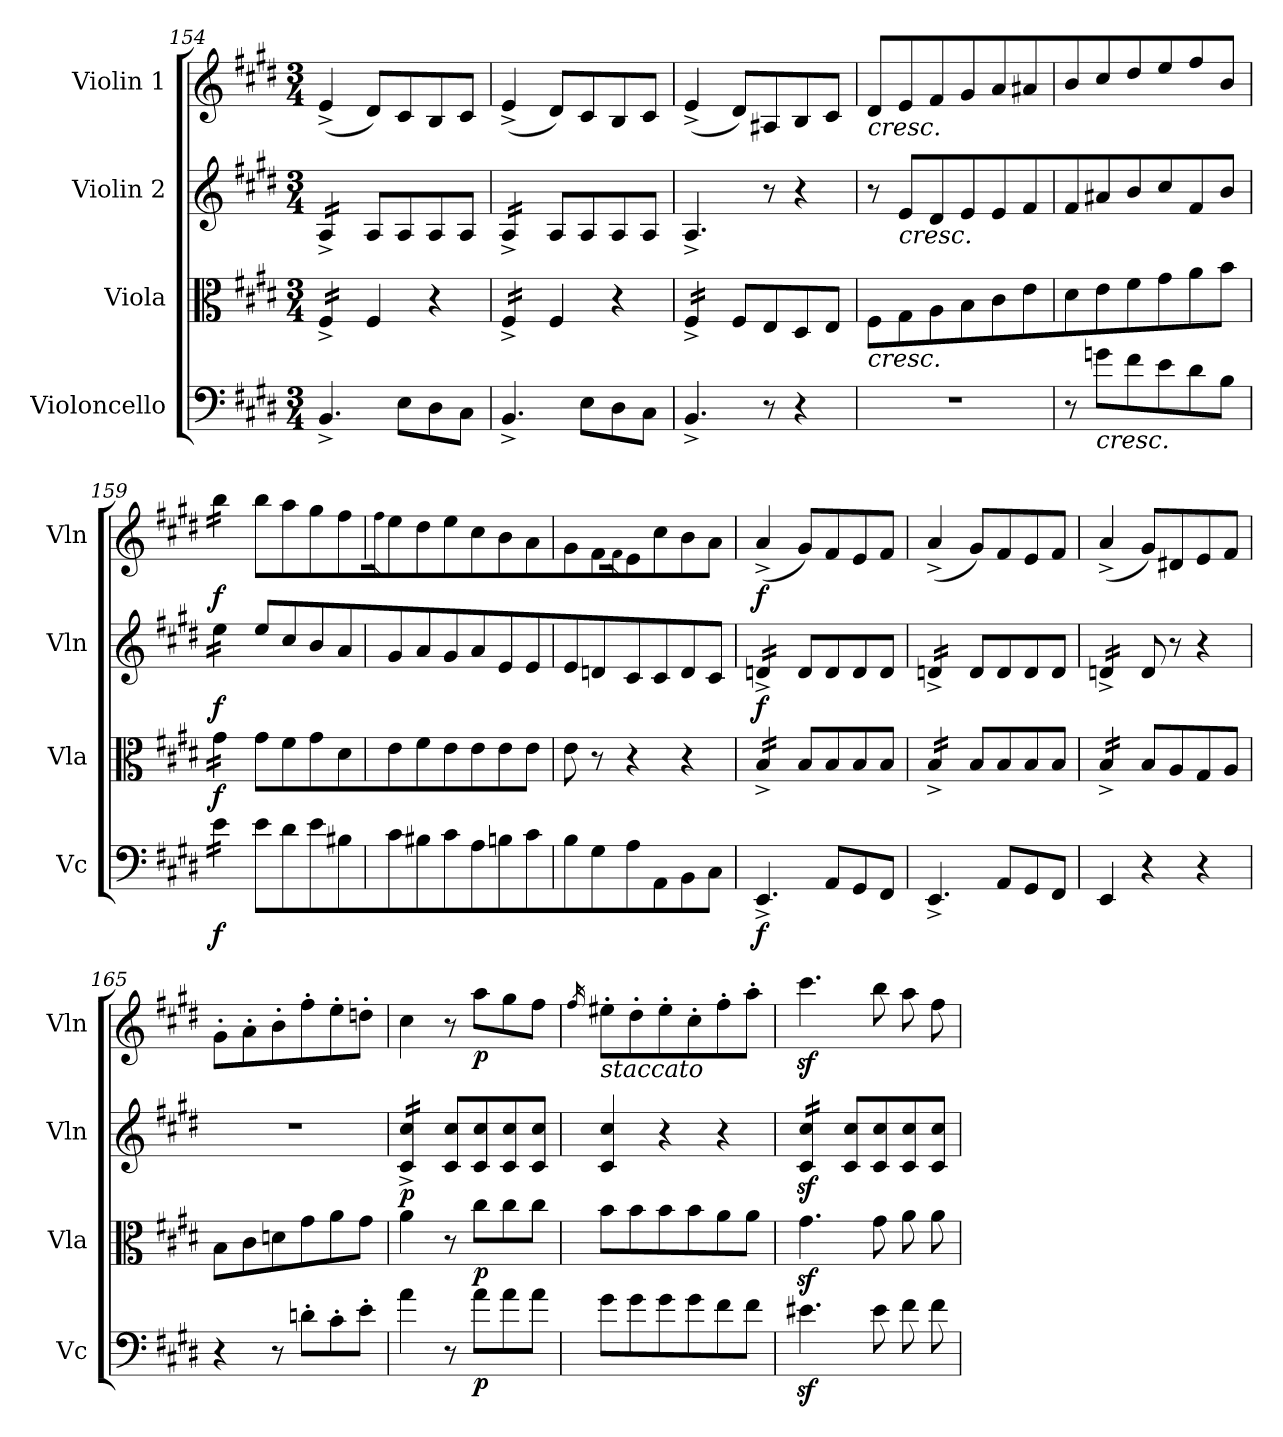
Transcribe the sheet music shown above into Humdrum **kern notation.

**kern	**dynam	**kern	**dynam	**kern	**dynam	**kern	**dynam
*part4	*part4	*part3	*part3	*part2	*part2	*part1	*part1
*staff4	*staff4	*staff3	*staff3	*staff2	*staff2	*staff1	*staff1
*I"Violoncello	*	*I"Viola	*	*I"Violin 2	*	*I"Violin 1	*
*I'Vc	*	*I'Vla	*	*I'Vln	*	*I'Vln	*
*clefF4	*	*clefC3	*	*clefG2	*	*clefG2	*
*k[f#c#g#d#]	*	*k[f#c#g#d#]	*	*k[f#c#g#d#]	*	*k[f#c#g#d#]	*
*M3/4	*	*M3/4	*	*M3/4	*	*M3/4	*
=154	=154	=154	=154	=154	=154	=154	=154
*	*	*tremolo	*	*	*	*	*
*	*	*	*	*tremolo	*	*	*
4.BB^/	.	16F#^/LL	.	16A^/LL	.	(4e^/	.
.	.	16F#^/	.	16A^/	.	.	.
.	.	16F#^/	.	16A^/	.	.	.
.	.	16F#^/JJ	.	16A^/JJ	.	.	.
*	*	*	*	*Xtremolo	*	*	*
*	*	*Xtremolo	*	*	*	*	*
.	.	4F#/	.	8A/L	.	8d#/L)	.
8E\L	.	.	.	8A/	.	8c#/	.
8D#\	.	4r	.	8A/	.	8B/	.
8C#\J	.	.	.	8A/J	.	8c#/J	.
=155	=155	=155	=155	=155	=155	=155	=155
*	*	*tremolo	*	*	*	*	*
*	*	*	*	*tremolo	*	*	*
4.BB^/	.	16F#^/LL	.	16A^/LL	.	(4e^/	.
.	.	16F#^/	.	16A^/	.	.	.
.	.	16F#^/	.	16A^/	.	.	.
.	.	16F#^/JJ	.	16A^/JJ	.	.	.
*	*	*	*	*Xtremolo	*	*	*
*	*	*Xtremolo	*	*	*	*	*
.	.	4F#/	.	8A/L	.	8d#/L)	.
8E\L	.	.	.	8A/	.	8c#/	.
8D#\	.	4r	.	8A/	.	8B/	.
8C#\J	.	.	.	8A/J	.	8c#/J	.
!!LO:LB:g=z
=156	=156	=156	=156	=156	=156	=156	=156
*	*	*tremolo	*	*	*	*	*
4.BB^/	.	16F#^/LL	.	4.A^/	.	(4e^/	.
.	.	16F#^/	.	.	.	.	.
.	.	16F#^/	.	.	.	.	.
.	.	16F#^/JJ	.	.	.	.	.
*	*	*Xtremolo	*	*	*	*	*
.	.	8F#/L	.	.	.	8d#/L)	.
8r	.	8E/	.	8r	.	8A#X/	.
4r	.	8D#/	.	4r	.	8B/	.
.	.	8E/J	.	.	.	8c#/J	.
!!LO:LB:g=z
=157	=157	=157	=157	=157	=157	=157	=157
!	!	!	!	!	!	!LO:TX:b:i:t=cresc.	!
!	!	!LO:TX:b:i:t=cresc.	!	!	!	!	!
2.r	.	8F#\L	.	8r	.	8d#/L	.
!	!	!	!	!LO:TX:b:i:t=cresc.	!	!	!
.	.	8G#\	.	8e/L	.	8e/	.
.	.	8A\	.	8d#/	.	8f#/	.
.	.	8B\	.	8e/	.	8g#/	.
.	.	8c#\	.	8e/	.	8a/	.
.	.	8e\	.	8f#/	.	8a#X/	.
=158	=158	=158	=158	=158	=158	=158	=158
8r	.	8d#\	.	8f#/	.	8b/	.
!LO:TX:b:i:t=cresc.	!	!	!	!	!	!	!
8gn\L	.	8e\	.	8a#X/	.	8cc#/	.
8f#\	.	8f#\	.	8b/	.	8dd#/	.
8e\	.	8g#\	.	8cc#/	.	8ee/	.
8d#\	.	8a\	.	8f#/	.	8ff#/	.
8B\J	.	8b\J	.	8b/J	.	8b/J	.
=159	=159	=159	=159	=159	=159	=159	=159
!	!LO:DY:b	!	!LO:DY:b	!	!LO:DY:b	!	!LO:DY:b
*tremolo	*	*	*	*	*	*	*
*	*	*tremolo	*	*	*	*	*
*	*	*	*	*tremolo	*	*	*
*	*	*	*	*	*	*tremolo	*
16e\LL	f	16g#\LL	f	16ee\LL	f	16bb\LL	f
16e\	.	16g#\	.	16ee\	.	16bb\	.
16e\	.	16g#\	.	16ee\	.	16bb\	.
16e\JJ	.	16g#\JJ	.	16ee\JJ	.	16bb\JJ	.
*	*	*	*	*	*	*Xtremolo	*
*	*	*	*	*Xtremolo	*	*	*
*	*	*Xtremolo	*	*	*	*	*
*Xtremolo	*	*	*	*	*	*	*
8e\L	.	8g#\L	.	8ee/L	.	8bb\L	.
8d#\	.	8f#\	.	8cc#/	.	8aa\	.
8e\	.	8g#\	.	8b/	.	8gg#\	.
8B#X\	.	8d#\	.	8a/	.	8ff#\	.
=160	=160	=160	=160	=160	=160	=160	=160
.	.	.	.	.	.	16qff#/	.
8c#\	.	8e\	.	8g#/	.	8ee\	.
8B#X\	.	8f#\	.	8a/	.	8dd#\	.
8c#\	.	8e\	.	8g#/	.	8ee\	.
8A\	.	8e\	.	8a/	.	8cc#\	.
8Bn\	.	8e\	.	8e/	.	8b\	.
8c#\	.	8e\J	.	8e/	.	8a\	.
=161	=161	=161	=161	=161	=161	=161	=161
8B\	.	8e\	.	8e/	.	8g#\	.
8G#\	.	8r	.	8dn/	.	8f#\	.
.	.	.	.	.	.	16qf#/	.
8A\	.	4r	.	8c#/	.	8e\	.
8AA\	.	.	.	8c#/	.	8cc#\	.
8BB\	.	4r	.	8d/	.	8b\	.
8C#\J	.	.	.	8c#/J	.	8a\J	.
=162	=162	=162	=162	=162	=162	=162	=162
!	!LO:DY:b	!	!	!	!LO:DY:b	!	!LO:DY:b
*	*	*tremolo	*	*	*	*	*
*	*	*	*	*tremolo	*	*	*
4.EE^/	f	16B^/LL	.	16dn^/LL	f	(4a^/	f
.	.	16B^/	.	16dn^/	.	.	.
.	.	16B^/	.	16dn^/	.	.	.
.	.	16B^/JJ	.	16dn^/JJ	.	.	.
*	*	*	*	*Xtremolo	*	*	*
*	*	*Xtremolo	*	*	*	*	*
.	.	8B/L	.	8d/L	.	8g#/L)	.
8AA/L	.	8B/	.	8d/	.	8f#/	.
8GG#/	.	8B/	.	8d/	.	8e/	.
8FF#/J	.	8B/J	.	8d/J	.	8f#/J	.
=163	=163	=163	=163	=163	=163	=163	=163
*	*	*tremolo	*	*	*	*	*
*	*	*	*	*tremolo	*	*	*
4.EE^/	.	16B^/LL	.	16dn^/LL	.	(4a^/	.
.	.	16B^/	.	16dn^/	.	.	.
.	.	16B^/	.	16dn^/	.	.	.
.	.	16B^/JJ	.	16dn^/JJ	.	.	.
*	*	*	*	*Xtremolo	*	*	*
*	*	*Xtremolo	*	*	*	*	*
.	.	8B/L	.	8d/L	.	8g#/L)	.
8AA/L	.	8B/	.	8d/	.	8f#/	.
8GG#/	.	8B/	.	8d/	.	8e/	.
8FF#/J	.	8B/J	.	8d/J	.	8f#/J	.
=164	=164	=164	=164	=164	=164	=164	=164
*	*	*tremolo	*	*	*	*	*
*	*	*	*	*tremolo	*	*	*
4EE/	.	16B^/LL	.	16dn^/LL	.	(4a^/	.
.	.	16B^/	.	16dn^/	.	.	.
.	.	16B^/	.	16dn^/	.	.	.
.	.	16B^/JJ	.	16dn^/JJ	.	.	.
*	*	*	*	*Xtremolo	*	*	*
*	*	*Xtremolo	*	*	*	*	*
4r	.	8B/L	.	8d/	.	8g#/L)	.
.	.	8A/	.	8r	.	8d#X/	.
4r	.	8G#/	.	4r	.	8e/	.
.	.	8A/J	.	.	.	8f#/J	.
!!LO:LB:g=z
=165	=165	=165	=165	=165	=165	=165	=165
4r	.	8B\L	.	2.r	.	8g#'\L	.
.	.	8c#\	.	.	.	8a'\	.
8r	.	8dn\	.	.	.	8b'\	.
8dn'\L	.	8g#\	.	.	.	8ff#'\	.
8c#'\	.	8a\	.	.	.	8ee'\	.
8e'\J	.	8g#\J	.	.	.	8ddn'\J	.
=166	=166	=166	=166	=166	=166	=166	=166
!	!	!	!	!	!LO:DY:b	!	!
*	*	*	*	*tremolo	*	*	*
4a\	.	4a\	.	16c#/^ 16cc#/^LL	p	4cc#\	.
.	.	.	.	16c#/^ 16cc#/^	.	.	.
.	.	.	.	16c#/^ 16cc#/^	.	.	.
.	.	.	.	16c#/^ 16cc#/^JJ	.	.	.
*	*	*	*	*Xtremolo	*	*	*
8r	.	8r	.	8c#/ 8cc#/L	.	8r	.
!	!LO:DY:b	!	!LO:DY:b	!	!	!	!LO:DY:b
8a\L	p	8cc#\L	p	8c#/ 8cc#/	.	8aa\L	p
8a\	.	8cc#\	.	8c#/ 8cc#/	.	8gg#\	.
8a\J	.	8cc#\J	.	8c#/ 8cc#/J	.	8ff#\J	.
!!LO:LB:g=z
=167	=167	=167	=167	=167	=167	=167	=167
.	.	.	.	.	.	16qff#/	.
!	!	!	!	!	!	!LO:TX:b:i:t=staccato	!
8g#\L	.	8b\L	.	4c#/ 4cc#/	.	8ee#X'\L	.
8g#\	.	8b\	.	.	.	8dd#'\	.
8g#\	.	8b\	.	4r	.	8ee#'\	.
8g#\	.	8b\	.	.	.	8cc#'\	.
8f#\	.	8a\	.	4r	.	8ff#'\	.
8f#\J	.	8a\J	.	.	.	8aa'\J	.
=168	=168	=168	=168	=168	=168	=168	=168
*	*	*	*	*tremolo	*	*	*
4.e#Xz<\	.	4.g#z<\	.	16c#/z< 16cc#/z<LL	.	4.ccc#z<\	.
.	.	.	.	16c#/z< 16cc#/z<	.	.	.
.	.	.	.	16c#/z< 16cc#/z<	.	.	.
.	.	.	.	16c#/z< 16cc#/z<JJ	.	.	.
*	*	*	*	*Xtremolo	*	*	*
.	.	.	.	8c#/ 8cc#/L	.	.	.
8e#\L	.	8g#\L	.	8c#/ 8cc#/	.	8bb\L	.
8f#\	.	8a\	.	8c#/ 8cc#/	.	8aa\	.
8f#\	.	8a\	.	8c#/ 8cc#/J	.	8ff#\	.
=	=	=	=	=	=	=	=
*-	*-	*-	*-	*-	*-	*-	*-
